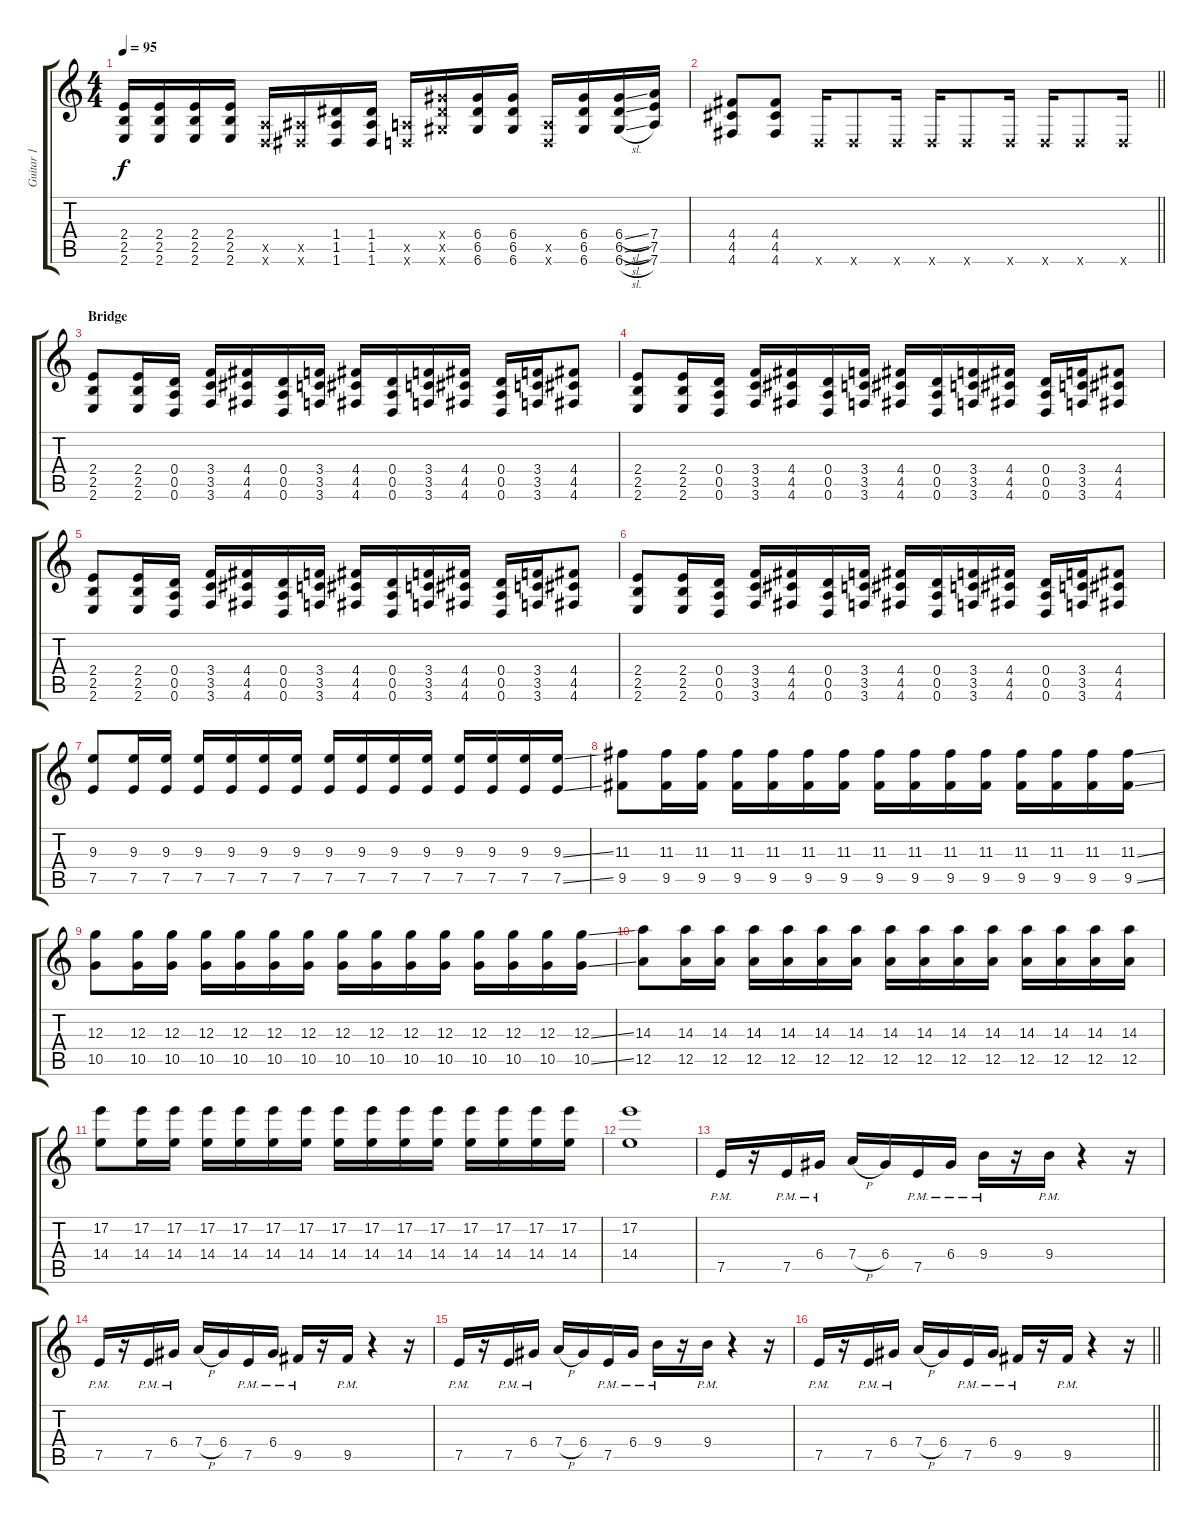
\track ("Guitar 1" "Guitar 1") {instrument distortionguitar}
\staff {score tabs}
\tuning (E4 B3 G3 D3 A2 D2) {hide}
\ts (4 4)
\tempo 95
\clef g2
\ks c
(2.4 2.5 2.6).16{dy f balance 0 instrument distortionguitar} (2.4 2.5 2.6).16 (2.4 2.5 2.6).16 (2.4 2.5 2.6).16 (0.5{x} 0.6{x}).16 (1.5{x} 1.6{x}).16 (1.4 1.5 1.6).16 (1.4 1.5 1.6).16 (0.5{x} 0.6{x}).16 (6.4{x} 6.5{x} 6.6{x}).16 (6.4 6.5 6.6).16 (6.4 6.5 6.6).16 (0.5{x} 0.6{x}).16 (6.4 6.5 6.6).16 (6.4{sl} 6.5{sl} 6.6{sl}).16 (7.4 7.5 7.6).16 |
\barLineRight lightlight
(4.4 4.5 4.6).8 (4.4 4.5 4.6).8 0.6{x}.16 0.6{x}.8 0.6{x}.16 0.6{x}.16 0.6{x}.8 0.6{x}.16 0.6{x}.16 0.6{x}.8 0.6{x}.16 |
\section ("" "Bridge")
(2.4 2.5 2.6).8 (2.4 2.5 2.6).16 (0.4 0.5 0.6).16 (3.4 3.5 3.6).16 (4.4 4.5 4.6).16 (0.4 0.5 0.6).16 (3.4 3.5 3.6).16 (4.4 4.5 4.6).16 (0.4 0.5 0.6).16 (3.4 3.5 3.6).16 (4.4 4.5 4.6).16 (0.4 0.5 0.6).16 (3.4 3.5 3.6).16 (4.4 4.5 4.6).8 |
(2.4 2.5 2.6).8 (2.4 2.5 2.6).16 (0.4 0.5 0.6).16 (3.4 3.5 3.6).16 (4.4 4.5 4.6).16 (0.4 0.5 0.6).16 (3.4 3.5 3.6).16 (4.4 4.5 4.6).16 (0.4 0.5 0.6).16 (3.4 3.5 3.6).16 (4.4 4.5 4.6).16 (0.4 0.5 0.6).16 (3.4 3.5 3.6).16 (4.4 4.5 4.6).8 |
(2.4 2.5 2.6).8 (2.4 2.5 2.6).16 (0.4 0.5 0.6).16 (3.4 3.5 3.6).16 (4.4 4.5 4.6).16 (0.4 0.5 0.6).16 (3.4 3.5 3.6).16 (4.4 4.5 4.6).16 (0.4 0.5 0.6).16 (3.4 3.5 3.6).16 (4.4 4.5 4.6).16 (0.4 0.5 0.6).16 (3.4 3.5 3.6).16 (4.4 4.5 4.6).8 |
(2.4 2.5 2.6).8 (2.4 2.5 2.6).16 (0.4 0.5 0.6).16 (3.4 3.5 3.6).16 (4.4 4.5 4.6).16 (0.4 0.5 0.6).16 (3.4 3.5 3.6).16 (4.4 4.5 4.6).16 (0.4 0.5 0.6).16 (3.4 3.5 3.6).16 (4.4 4.5 4.6).16 (0.4 0.5 0.6).16 (3.4 3.5 3.6).16 (4.4 4.5 4.6).8 |
(9.3 7.5).8 (9.3 7.5).16 (9.3 7.5).16 (9.3 7.5).16 (9.3 7.5).16 (9.3 7.5).16 (9.3 7.5).16 (9.3 7.5).16 (9.3 7.5).16 (9.3 7.5).16 (9.3 7.5).16 (9.3 7.5).16 (9.3 7.5).16 (9.3 7.5).16 (9.3{ss} 7.5{ss}).16 |
(11.3 9.5).8 (11.3 9.5).16 (11.3 9.5).16 (11.3 9.5).16 (11.3 9.5).16 (11.3 9.5).16 (11.3 9.5).16 (11.3 9.5).16 (11.3 9.5).16 (11.3 9.5).16 (11.3 9.5).16 (11.3 9.5).16 (11.3 9.5).16 (11.3 9.5).16 (11.3{ss} 9.5{ss}).16 |
(12.3 10.5).8 (12.3 10.5).16 (12.3 10.5).16 (12.3 10.5).16 (12.3 10.5).16 (12.3 10.5).16 (12.3 10.5).16 (12.3 10.5).16 (12.3 10.5).16 (12.3 10.5).16 (12.3 10.5).16 (12.3 10.5).16 (12.3 10.5).16 (12.3 10.5).16 (12.3{ss} 10.5{ss}).16 |
(14.3 12.5).8 (14.3 12.5).16 (14.3 12.5).16 (14.3 12.5).16 (14.3 12.5).16 (14.3 12.5).16 (14.3 12.5).16 (14.3 12.5).16 (14.3 12.5).16 (14.3 12.5).16 (14.3 12.5).16 (14.3 12.5).16 (14.3 12.5).16 (14.3 12.5).16 (14.3 12.5).16 |
(17.2 14.4).8 (17.2 14.4).16 (17.2 14.4).16 (17.2 14.4).16 (17.2 14.4).16 (17.2 14.4).16 (17.2 14.4).16 (17.2 14.4).16 (17.2 14.4).16 (17.2 14.4).16 (17.2 14.4).16 (17.2 14.4).16 (17.2 14.4).16 (17.2 14.4).16 (17.2 14.4).16 |
(17.2 14.4).1 |
7.5{pm}.16 r.16 7.5{pm}.16 6.4{pm}.16 7.4{h}.16 6.4.16 7.5{pm}.16 6.4{pm}.16 9.4{pm}.16 r.16 9.4{pm}.16 r.4 r.16 |
7.5{pm}.16 r.16 7.5{pm}.16 6.4{pm}.16 7.4{h}.16 6.4.16 7.5{pm}.16 6.4{pm}.16 9.5{pm}.16 r.16 9.5{pm}.16 r.4 r.16 |
7.5{pm}.16 r.16 7.5{pm}.16 6.4{pm}.16 7.4{h}.16 6.4.16 7.5{pm}.16 6.4{pm}.16 9.4{pm}.16 r.16 9.4{pm}.16 r.4 r.16 |
\barLineRight lightlight
7.5{pm}.16 r.16 7.5{pm}.16 6.4{pm}.16 7.4{h}.16 6.4.16 7.5{pm}.16 6.4{pm}.16 9.5{pm}.16 r.16 9.5{pm}.16 r.4 r.16
